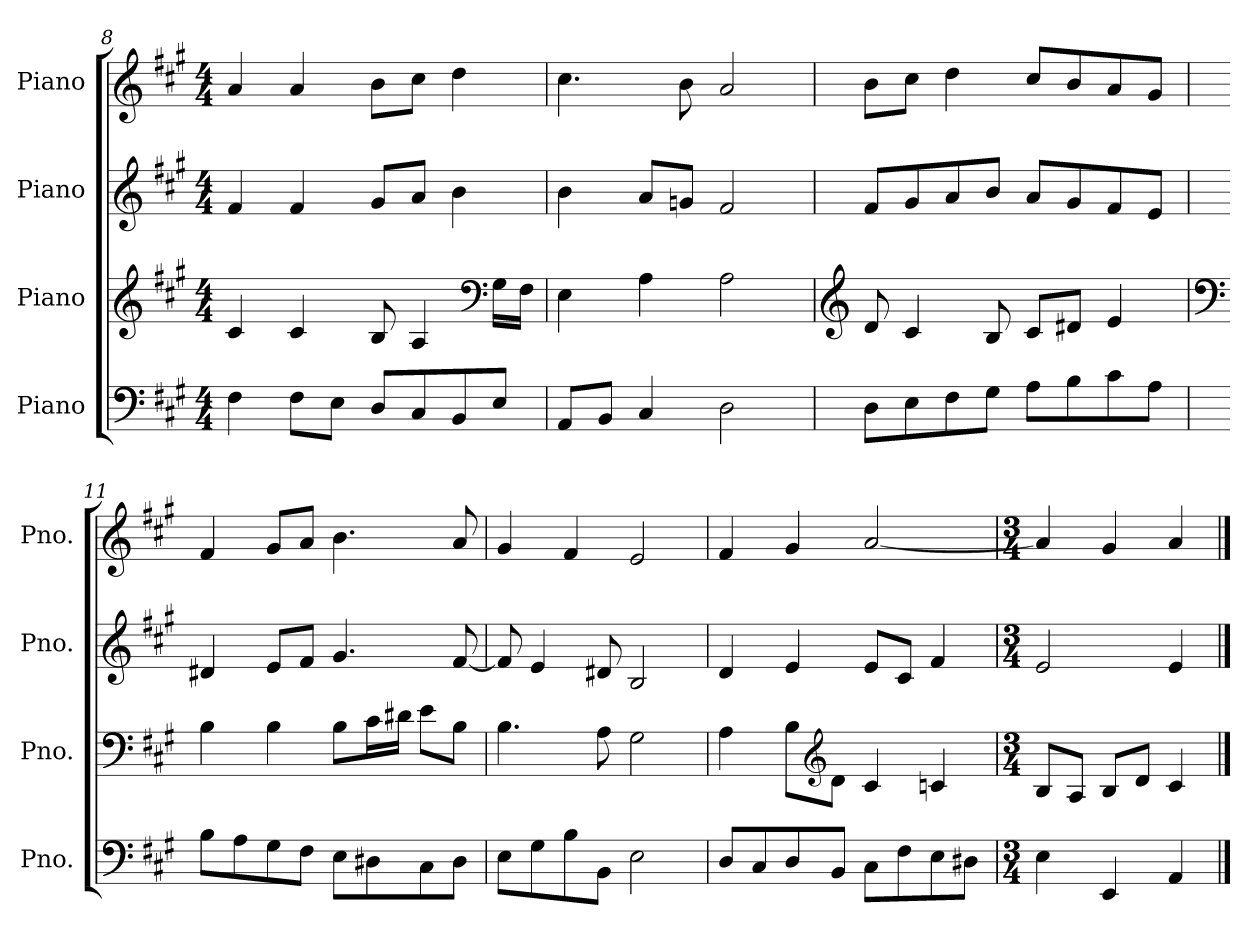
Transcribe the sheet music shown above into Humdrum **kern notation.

**kern	**kern	**kern	**kern
*part4	*part3	*part2	*part1
*staff4	*staff3	*staff2	*staff1
*I"Piano	*I"Piano	*I"Piano	*I"Piano
*I'Pno.	*I'Pno.	*I'Pno.	*I'Pno.
*clefF4	*clefG2	*clefG2	*clefG2
*k[f#c#g#]	*k[f#c#g#]	*k[f#c#g#]	*k[f#c#g#]
*M4/4	*M4/4	*M4/4	*M4/4
=8	=8	=8	=8
4F#\	4c#/	4f#/	4a/
8F#\L	4c#/	4f#/	4a/
8E\J	.	.	.
8D/L	8B/	8g#/L	8b\L
8C#/	4A/	8a/J	8cc#\J
8BB/	.	4b\	4dd\
*	*clefF4	*	*
8E/J	16G#\LL	.	.
.	16F#\JJ	.	.
=9	=9	=9	=9
8AA/L	4E\	4b\	4.cc#\
8BB/J	.	.	.
4C#/	4A\	8a/L	.
.	.	8gn/J	8b\
2D\	2A\	2f#/	2a/
!!LO:LB:g=z
=10	=10	=10	=10
*	*clefG2	*	*
8D\L	8d/	8f#/L	8b\L
8E\	4c#/	8g#/	8cc#\J
8F#\	.	8a/	4dd\
8G#\J	8B/	8b/J	.
8A\L	8c#/L	8a/L	8cc#/L
8B\	8d#X/J	8g#/	8b/
8c#\	4e/	8f#/	8a/
8A\J	.	8e/J	8g#/J
=11	=11	=11	=11
*	*clefF4	*	*
8B\L	4B\	4d#X/	4f#/
8A\	.	.	.
8G#\	4B\	8e/L	8g#/L
8F#\J	.	8f#/J	8a/J
8E\L	8B\L	4.g#/	4.b\
8D#X\	16c#\L	.	.
.	16d#X\JJ	.	.
8C#\	8e\L	.	.
8D#\J	8B\J	[8f#/	8a/
=12	=12	=12	=12
8E\L	4.B\	8f#/]	4g#/
8G#\	.	4e/	.
8B\	.	.	4f#/
8BB\J	8A\	8d#X/	.
2E\	2G#\	2B/	2e/
=13	=13	=13	=13
8D/L	4A\	4d/	4f#/
8C#/	.	.	.
8D/	8B\L	4e/	4g#/
*	*clefG2	*	*
8BB/J	8d\J	.	.
8C#\L	4c#/	8e/L	[2a/
8F#\	.	8c#/J	.
8E\	4cn/	4f#/	.
8D#X\J	.	.	.
!!LO:PB:g=z
=14	=14	=14	=14
*M3/4	*M3/4	*M3/4	*M3/4
4E\	8B/L	2e/	4a/]
.	8A/J	.	.
4EE/	8B/L	.	4g#/
.	8d/J	.	.
4AA/	4c#/	4e/	4a/
==	==	==	==
*-	*-	*-	*-
